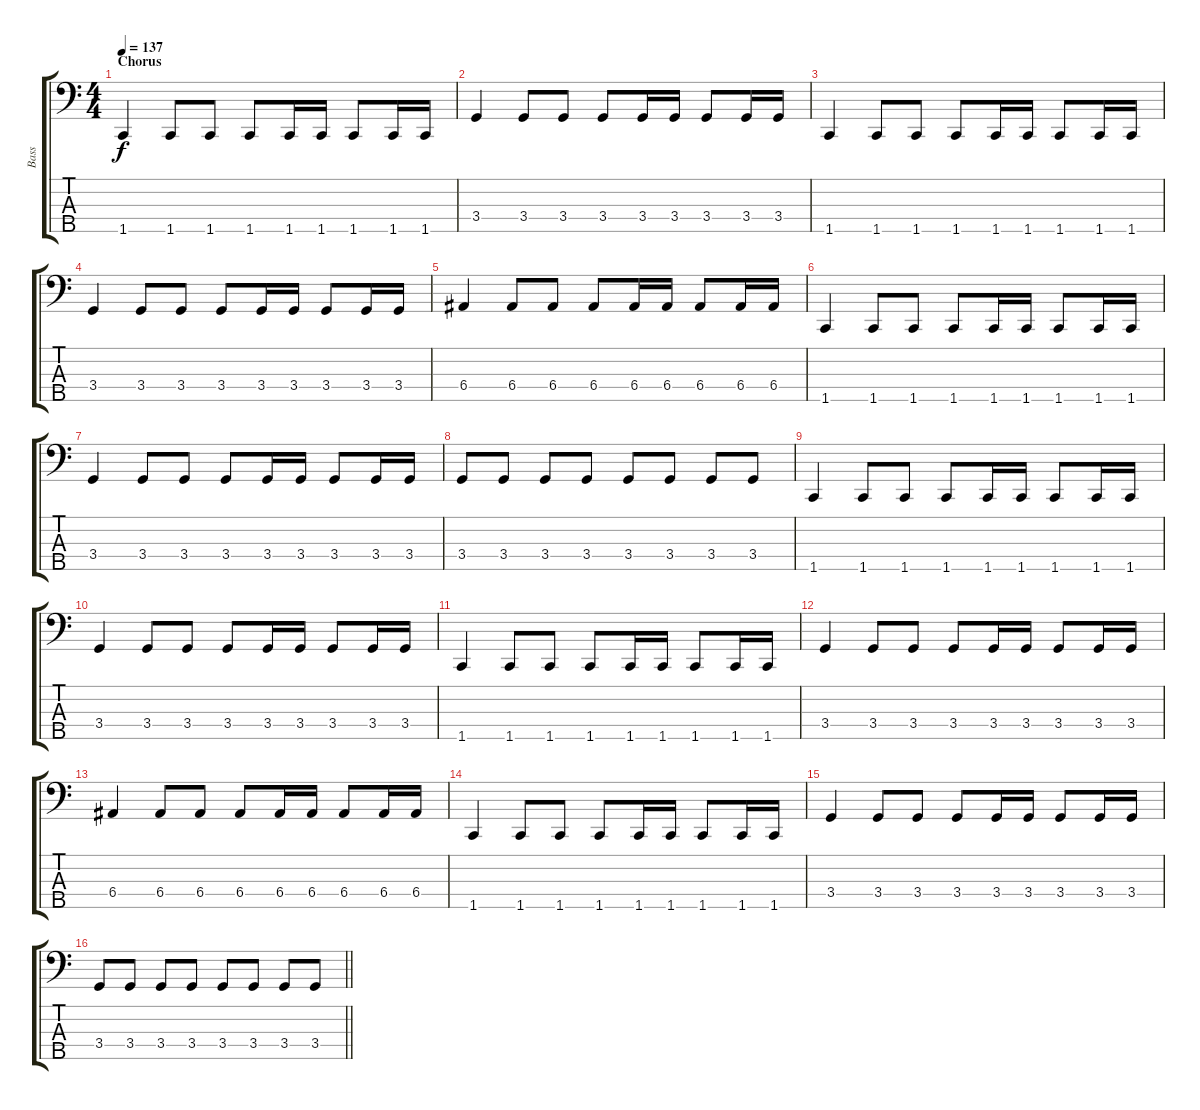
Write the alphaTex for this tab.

\track ("Bass" "Bass") {instrument electricbassfinger}
\staff {score tabs}
\tuning (G2 D2 A1 E1 B0) {hide}
\ts (4 4)
\section ("" "Chorus")
\tempo 137
\clef f4
\ks c
1.5.4{dy f} 1.5.8 1.5.8 1.5.8 1.5.16 1.5.16 1.5.8 1.5.16 1.5.16 |
3.4.4 3.4.8 3.4.8 3.4.8 3.4.16 3.4.16 3.4.8 3.4.16 3.4.16 |
1.5.4 1.5.8 1.5.8 1.5.8 1.5.16 1.5.16 1.5.8 1.5.16 1.5.16 |
3.4.4 3.4.8 3.4.8 3.4.8 3.4.16 3.4.16 3.4.8 3.4.16 3.4.16 |
6.4.4 6.4.8 6.4.8 6.4.8 6.4.16 6.4.16 6.4.8 6.4.16 6.4.16 |
1.5.4 1.5.8 1.5.8 1.5.8 1.5.16 1.5.16 1.5.8 1.5.16 1.5.16 |
3.4.4 3.4.8 3.4.8 3.4.8 3.4.16 3.4.16 3.4.8 3.4.16 3.4.16 |
3.4.8 3.4.8 3.4.8 3.4.8 3.4.8 3.4.8 3.4.8 3.4.8 |
1.5.4 1.5.8 1.5.8 1.5.8 1.5.16 1.5.16 1.5.8 1.5.16 1.5.16 |
3.4.4 3.4.8 3.4.8 3.4.8 3.4.16 3.4.16 3.4.8 3.4.16 3.4.16 |
1.5.4 1.5.8 1.5.8 1.5.8 1.5.16 1.5.16 1.5.8 1.5.16 1.5.16 |
3.4.4 3.4.8 3.4.8 3.4.8 3.4.16 3.4.16 3.4.8 3.4.16 3.4.16 |
6.4.4 6.4.8 6.4.8 6.4.8 6.4.16 6.4.16 6.4.8 6.4.16 6.4.16 |
1.5.4 1.5.8 1.5.8 1.5.8 1.5.16 1.5.16 1.5.8 1.5.16 1.5.16 |
3.4.4 3.4.8 3.4.8 3.4.8 3.4.16 3.4.16 3.4.8 3.4.16 3.4.16 |
\barLineRight lightlight
3.4.8 3.4.8 3.4.8 3.4.8 3.4.8 3.4.8 3.4.8 3.4.8
